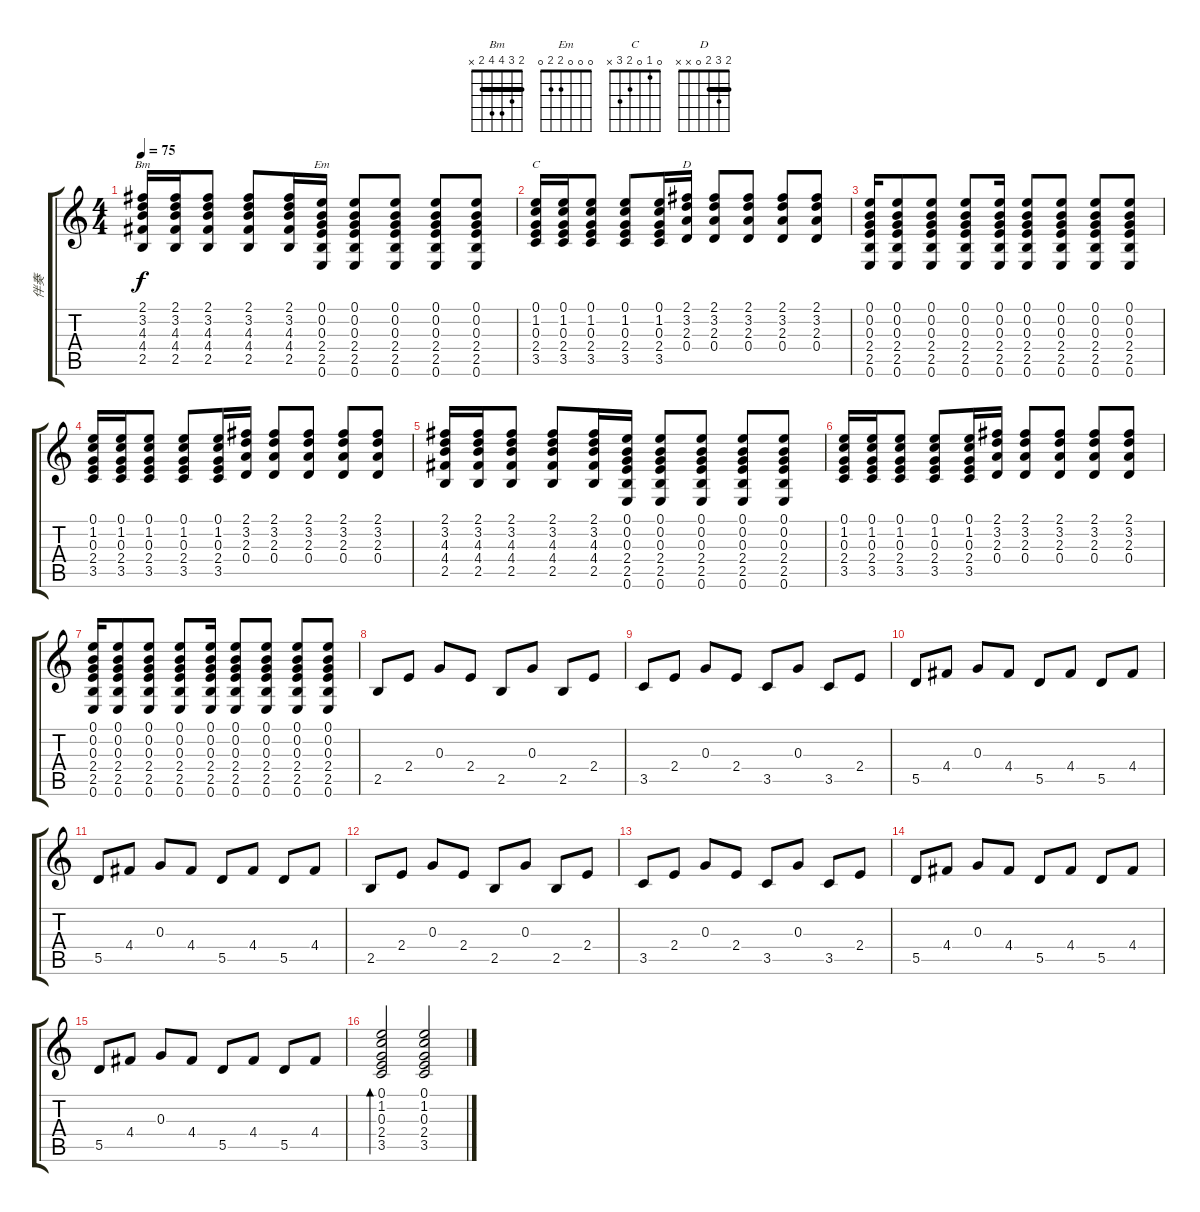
\track ("伴奏" "伴奏") {instrument acousticguitarnylon}
\staff {score tabs}
\tuning (E4 B3 G3 D3 A2 E2) {hide}
\chord ("Bm" 2 3 4 4 2 x) {barre 2}
\chord ("Em" 0 0 0 2 2 0)
\chord ("C" 0 1 0 2 3 x)
\chord ("D" 2 3 2 0 x x) {barre 2}
\ts (4 4)
\tempo 75
\clef g2
\ks c
(2.1 3.2 4.3 4.4 2.5).16{ch "Bm" dy f} (2.1 3.2 4.3 4.4 2.5).16 (2.1 3.2 4.3 4.4 2.5).8 (2.1 3.2 4.3 4.4 2.5).8 (2.1 3.2 4.3 4.4 2.5).16 (0.1 0.2 0.3 2.4 2.5 0.6).16{ch "Em"} (0.1 0.2 0.3 2.4 2.5 0.6).8 (0.1 0.2 0.3 2.4 2.5 0.6).8 (0.1 0.2 0.3 2.4 2.5 0.6).8 (0.1 0.2 0.3 2.4 2.5 0.6).8 |
(0.1 1.2 0.3 2.4 3.5).16{ch "C"} (0.1 1.2 0.3 2.4 3.5).16 (0.1 1.2 0.3 2.4 3.5).8 (0.1 1.2 0.3 2.4 3.5).8 (0.1 1.2 0.3 2.4 3.5).16 (2.1 3.2 2.3 0.4).16{ch "D"} (2.1 3.2 2.3 0.4).8 (2.1 3.2 2.3 0.4).8 (2.1 3.2 2.3 0.4).8 (2.1 3.2 2.3 0.4).8 |
(0.1 0.2 0.3 2.4 2.5 0.6).16 (0.1 0.2 0.3 2.4 2.5 0.6).8 (0.1 0.2 0.3 2.4 2.5 0.6).8 (0.1 0.2 0.3 2.4 2.5 0.6).8 (0.1 0.2 0.3 2.4 2.5 0.6).16 (0.1 0.2 0.3 2.4 2.5 0.6).8 (0.1 0.2 0.3 2.4 2.5 0.6).8 (0.1 0.2 0.3 2.4 2.5 0.6).8 (0.1 0.2 0.3 2.4 2.5 0.6).8 |
(0.1 1.2 0.3 2.4 3.5).16 (0.1 1.2 0.3 2.4 3.5).16 (0.1 1.2 0.3 2.4 3.5).8 (0.1 1.2 0.3 2.4 3.5).8 (0.1 1.2 0.3 2.4 3.5).16 (2.1 3.2 2.3 0.4).16 (2.1 3.2 2.3 0.4).8 (2.1 3.2 2.3 0.4).8 (2.1 3.2 2.3 0.4).8 (2.1 3.2 2.3 0.4).8 |
(2.1 3.2 4.3 4.4 2.5).16 (2.1 3.2 4.3 4.4 2.5).16 (2.1 3.2 4.3 4.4 2.5).8 (2.1 3.2 4.3 4.4 2.5).8 (2.1 3.2 4.3 4.4 2.5).16 (0.1 0.2 0.3 2.4 2.5 0.6).16 (0.1 0.2 0.3 2.4 2.5 0.6).8 (0.1 0.2 0.3 2.4 2.5 0.6).8 (0.1 0.2 0.3 2.4 2.5 0.6).8 (0.1 0.2 0.3 2.4 2.5 0.6).8 |
(0.1 1.2 0.3 2.4 3.5).16 (0.1 1.2 0.3 2.4 3.5).16 (0.1 1.2 0.3 2.4 3.5).8 (0.1 1.2 0.3 2.4 3.5).8 (0.1 1.2 0.3 2.4 3.5).16 (2.1 3.2 2.3 0.4).16 (2.1 3.2 2.3 0.4).8 (2.1 3.2 2.3 0.4).8 (2.1 3.2 2.3 0.4).8 (2.1 3.2 2.3 0.4).8 |
(0.1 0.2 0.3 2.4 2.5 0.6).16 (0.1 0.2 0.3 2.4 2.5 0.6).8 (0.1 0.2 0.3 2.4 2.5 0.6).8 (0.1 0.2 0.3 2.4 2.5 0.6).8 (0.1 0.2 0.3 2.4 2.5 0.6).16 (0.1 0.2 0.3 2.4 2.5 0.6).8 (0.1 0.2 0.3 2.4 2.5 0.6).8 (0.1 0.2 0.3 2.4 2.5 0.6).8 (0.1 0.2 0.3 2.4 2.5 0.6).8 |
2.5.8 2.4.8 0.3.8 2.4.8 2.5.8 0.3.8 2.5.8 2.4.8 |
3.5.8 2.4.8 0.3.8 2.4.8 3.5.8 0.3.8 3.5.8 2.4.8 |
5.5.8 4.4.8 0.3.8 4.4.8 5.5.8 4.4.8 5.5.8 4.4.8 |
5.5.8 4.4.8 0.3.8 4.4.8 5.5.8 4.4.8 5.5.8 4.4.8 |
2.5.8 2.4.8 0.3.8 2.4.8 2.5.8 0.3.8 2.5.8 2.4.8 |
3.5.8 2.4.8 0.3.8 2.4.8 3.5.8 0.3.8 3.5.8 2.4.8 |
5.5.8 4.4.8 0.3.8 4.4.8 5.5.8 4.4.8 5.5.8 4.4.8 |
5.5.8 4.4.8 0.3.8 4.4.8 5.5.8 4.4.8 5.5.8 4.4.8 |
(0.1 1.2 0.3 2.4 3.5).2{bd 480} (0.1 1.2 0.3 2.4 3.5).2
